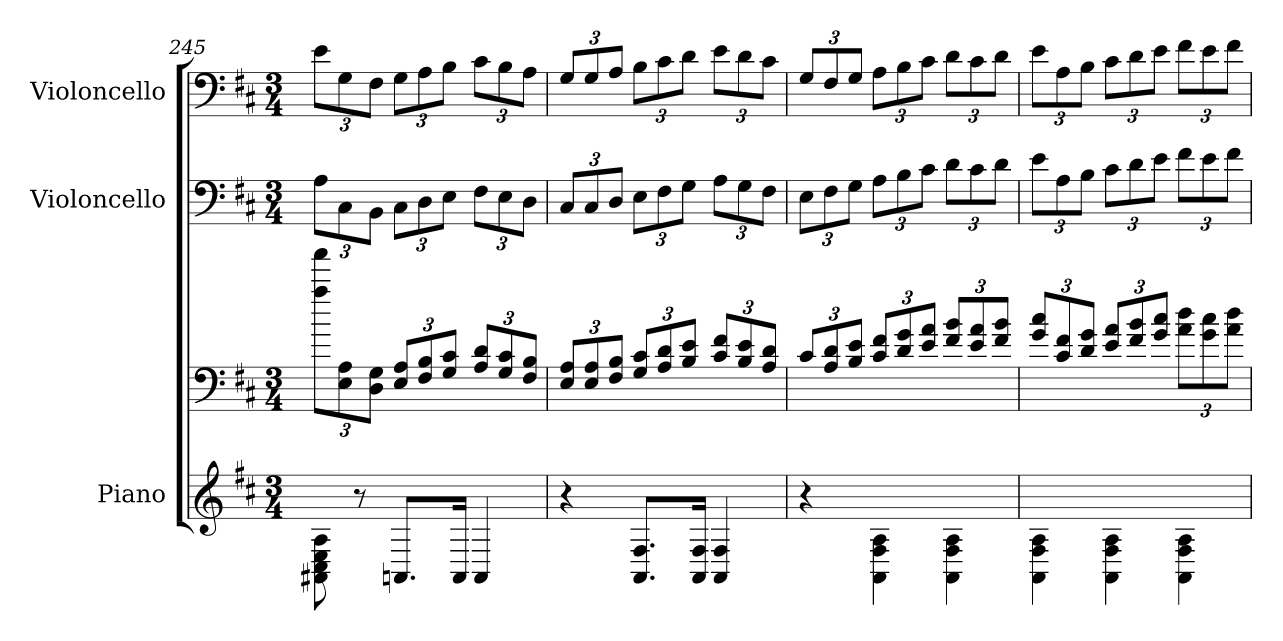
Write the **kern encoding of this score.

**kern	**kern	**kern	**kern
*part3	*part3	*part2	*part1
*staff4	*staff3	*staff2	*staff1
*I"Piano	*	*I"Violoncello	*I"Violoncello
*I'Pno.	*	*I'Vc.	*I'Vc.
!!LO:PB:g=z
*clefG2	*clefF4	*clefF4	*clefF4
*k[f#c#]	*k[f#c#]	*k[f#c#]	*k[f#c#]
*M3/4	*M3/4	*M3/4	*M3/4
*	*Xbrackettup	*Xbrackettup	*Xbrackettup
=245	=245	=245	=245
8AA#X\ 8C#\ 8E\ 8A\	12aa\ 12aaa\L	12A\L	12e\L
.	12E\ 12A\	12C#\	12G\
8r	.	.	.
.	12D\ 12G\J	12BB\J	12F#\J
8.AAn/L	12E/ 12A/L	12C#\L	12G\L
.	12F#/ 12B/	12D\	12A\
.	12G/ 12c#/J	12E\J	12B\J
16AA/Jk	.	.	.
4AA/	12A/ 12d/L	12F#\L	12c#\L
.	12G/ 12c#/	12E\	12B\
.	12F#/ 12B/J	12D\J	12A\J
=246	=246	=246	=246
4r	12E/ 12A/L	12C#/L	12G/L
.	12E/ 12A/	12C#/	12G/
.	12F#/ 12B/J	12D/J	12A/J
8.AA/ 8.F#/L	12G/ 12c#/L	12E\L	12B\L
.	12A/ 12d/	12F#\	12c#\
.	12B/ 12e/J	12G\J	12d\J
16AA/ 16F#/Jk	.	.	.
4AA/ 4F#/	12c#/ 12f#/L	12A\L	12e\L
.	12B/ 12e/	12G\	12d\
.	12A/ 12d/J	12F#\J	12c#\J
=247	=247	=247	=247
4r	12c#/L	12E\L	12G/L
.	12A/ 12d/	12F#\	12F#/
.	12B/ 12e/J	12G\J	12G/J
4AA\ 4F#\ 4A\	12c#/ 12f#/L	12A\L	12A\L
.	12d/ 12g/	12B\	12B\
.	12e/ 12a/J	12c#\J	12c#\J
4AA\ 4F#\ 4A\	12f#/ 12b/L	12d\L	12d\L
.	12e/ 12a/	12c#\	12c#\
.	12f#/ 12b/J	12d\J	12d\J
!!LO:LB:g=z
=248	=248	=248	=248
4AA\ 4F#\ 4A\	12g/ 12cc#/L	12e\L	12e\L
.	12c#/ 12f#/	12A\	12A\
.	12d/ 12g/J	12B\J	12B\J
4AA\ 4F#\ 4A\	12e/ 12a/L	12c#\L	12c#\L
.	12f#/ 12b/	12d\	12d\
.	12g/ 12cc#/J	12e\J	12e\J
4AA\ 4F#\ 4A\	12a\ 12dd\L	12f#\L	12f#\L
.	12g\ 12cc#\	12e\	12e\
.	12a\ 12dd\J	12f#\J	12f#\J
=	=	=	=
*-	*-	*-	*-
